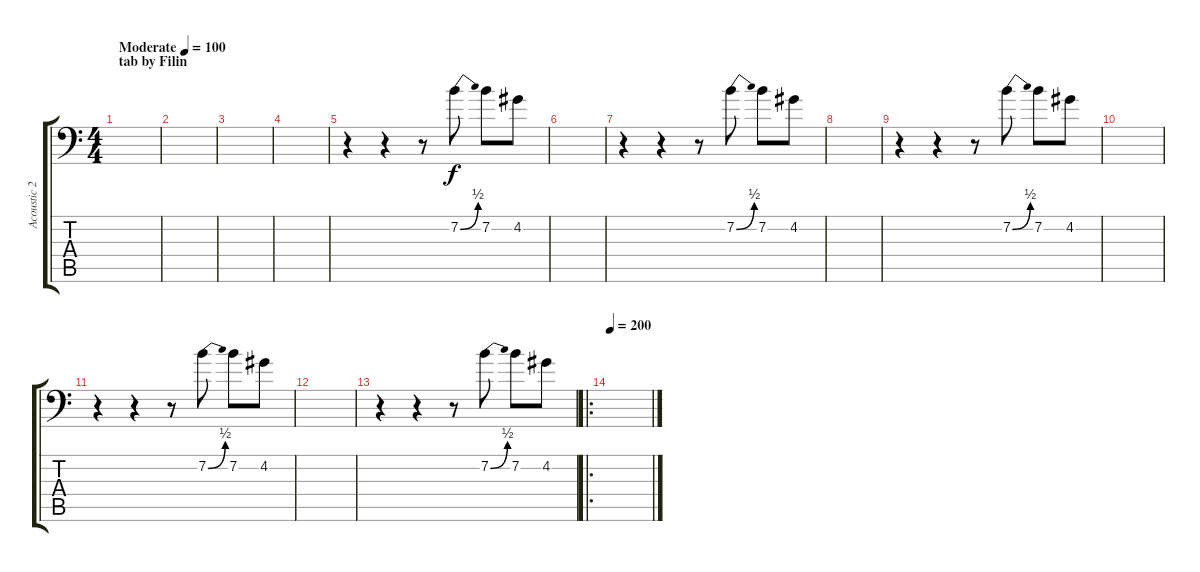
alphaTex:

\track ("Acoustic 2" "Acoustic 2") {instrument acousticguitarsteel}
\staff {score tabs}
\tuning (A3 E3 C3 G2 D2 A1) {hide}
\ts (4 4)
\section ("" "tab by Filin")
\tempo (100 "Moderate")
\clef f4
\ks c
|
|
|
|
r.4 r.4 r.8 7.2{be (bend 0 0 60 2)}.8 7.2.8 4.2.8 |
|
r.4 r.4 r.8 7.2{be (bend 0 0 60 2)}.8 7.2.8 4.2.8 |
|
r.4 r.4 r.8 7.2{be (bend 0 0 60 2)}.8 7.2.8 4.2.8 |
|
r.4 r.4 r.8 7.2{be (bend 0 0 60 2)}.8 7.2.8 4.2.8 |
|
r.4 r.4 r.8 7.2{be (bend 0 0 60 2)}.8 7.2.8 4.2.8 |
\ro
\tempo 200
